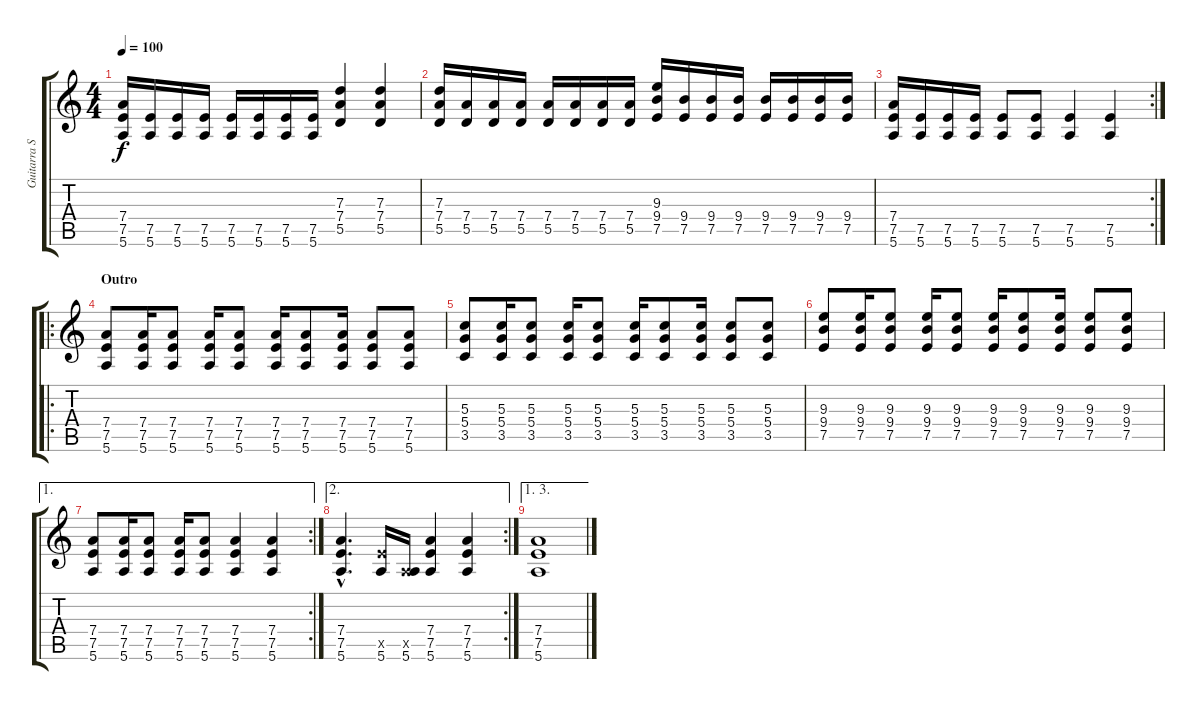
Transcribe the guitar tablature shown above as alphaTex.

\track ("Guitarra Solista" "Guitarra S") {instrument distortionguitar}
\staff {score tabs}
\tuning (E4 B3 G3 D3 A2 E2) {hide}
\ts (4 4)
\tempo 100
\clef g2
\ks c
(7.4 7.5 5.6).16{dy f} (7.5 5.6).16 (7.5 5.6).16 (7.5 5.6).16 (7.5 5.6).16 (7.5 5.6).16 (7.5 5.6).16 (7.5 5.6).16 (7.3 7.4 5.5).4 (7.3 7.4 5.5).4 |
(7.3 7.4 5.5).16 (7.4 5.5).16 (7.4 5.5).16 (7.4 5.5).16 (7.4 5.5).16 (7.4 5.5).16 (7.4 5.5).16 (7.4 5.5).16 (9.3 9.4 7.5).16 (9.4 7.5).16 (9.4 7.5).16 (9.4 7.5).16 (9.4 7.5).16 (9.4 7.5).16 (9.4 7.5).16 (9.4 7.5).16 |
\rc 2
(7.4 7.5 5.6).16 (7.5 5.6).16 (7.5 5.6).16 (7.5 5.6).16 (7.5 5.6).8 (7.5 5.6).8 (7.5 5.6).4 (7.5 5.6).4 |
\ro
\section ("" "Outro")
(7.4 7.5 5.6).8 (7.4 7.5 5.6).16 (7.4 7.5 5.6).8 (7.4 7.5 5.6).16 (7.4 7.5 5.6).8 (7.4 7.5 5.6).16 (7.4 7.5 5.6).8 (7.4 7.5 5.6).16 (7.4 7.5 5.6).8 (7.4 7.5 5.6).8 |
(5.3 5.4 3.5).8 (5.3 5.4 3.5).16 (5.3 5.4 3.5).8 (5.3 5.4 3.5).16 (5.3 5.4 3.5).8 (5.3 5.4 3.5).16 (5.3 5.4 3.5).8 (5.3 5.4 3.5).16 (5.3 5.4 3.5).8 (5.3 5.4 3.5).8 |
(9.3 9.4 7.5).8 (9.3 9.4 7.5).16 (9.3 9.4 7.5).8 (9.3 9.4 7.5).16 (9.3 9.4 7.5).8 (9.3 9.4 7.5).16 (9.3 9.4 7.5).8 (9.3 9.4 7.5).16 (9.3 9.4 7.5).8 (9.3 9.4 7.5).8 |
\ae 1
\rc 2
(7.4 7.5 5.6).8 (7.4 7.5 5.6).16 (7.4 7.5 5.6).8 (7.4 7.5 5.6).16 (7.4 7.5 5.6).8 (7.4 7.5 5.6).4 (7.4 7.5 5.6).4 |
\ae 2
\rc 2
(7.4{hac} 7.5{hac} 5.6{hac}).4{d} (7.5{x} 5.6).16 (0.5{x} 5.6).16 (7.4 7.5 5.6).4 (7.4 7.5 5.6).4 |
\ae (1 3)
(7.4 7.5 5.6).1
